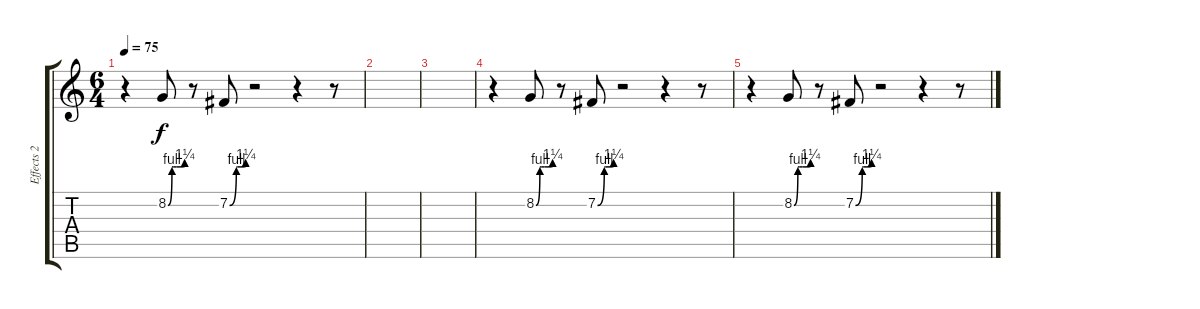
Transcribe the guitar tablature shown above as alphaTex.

\track ("Effects 2" "Effects 2") {instrument cello}
\staff {score tabs}
\tuning (E4 B3 G3 D3 A2 E2) {hide}
\ts (6 4)
\tempo 75
\clef g2
\ks c
r.4{dy f} 8.2{be (custom 0 0 14 4 20 4 29 4 32 4 56 4 60 5)}.8 r.8 7.2{be (custom 0 0 25 4 29 4 56 4 60 5)}.8 r.2 r.4 r.8 |
|
|
r.4 8.2{be (custom 0 0 14 4 20 4 29 4 32 4 56 4 60 5)}.8 r.8 7.2{be (custom 0 0 25 4 29 4 56 4 60 5)}.8 r.2 r.4 r.8 |
r.4 8.2{be (custom 0 0 14 4 20 4 29 4 32 4 56 4 60 5)}.8 r.8 7.2{be (custom 0 0 25 4 29 4 56 4 60 5)}.8 r.2 r.4 r.8
